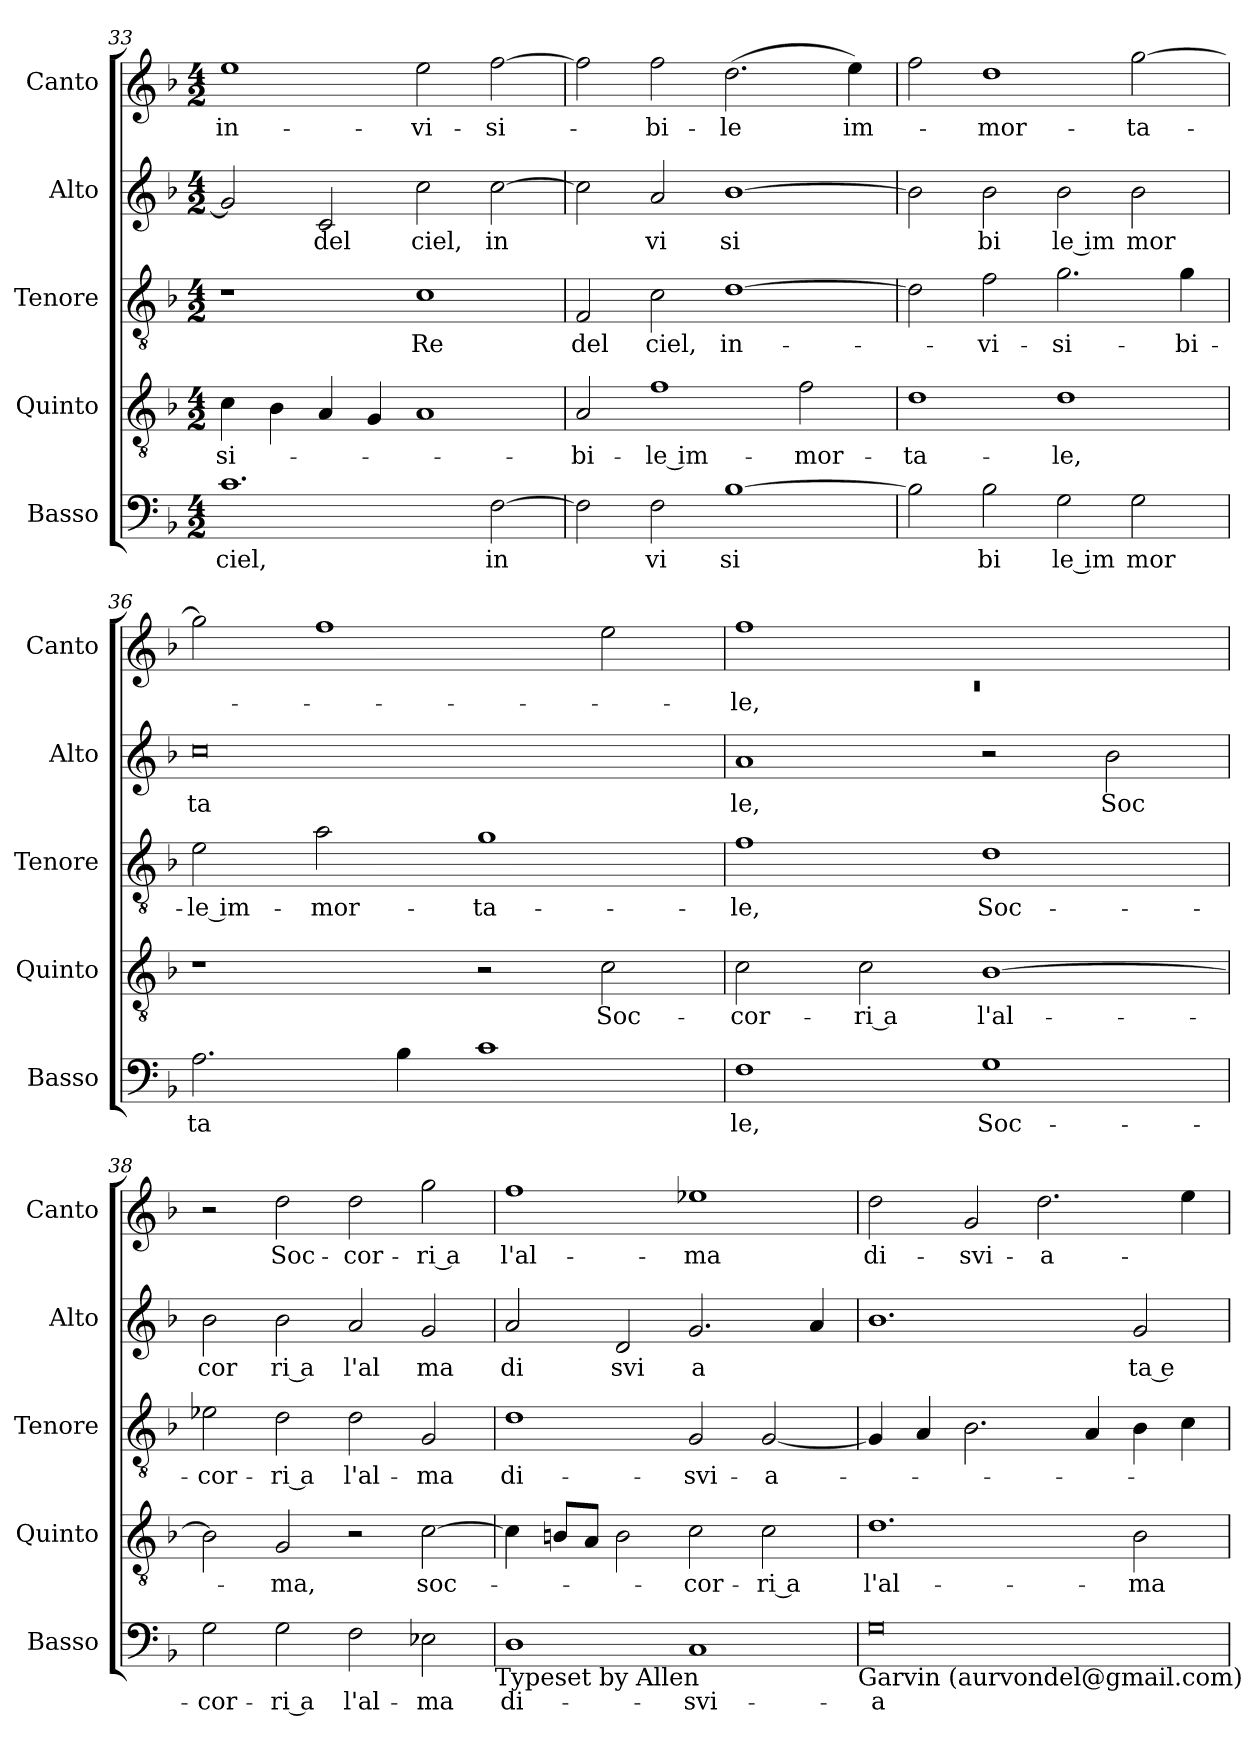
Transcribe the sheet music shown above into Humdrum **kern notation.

**kern	**text	**kern	**text	**kern	**text	**kern	**text	**kern	**text
*part5	*part5	*part4	*part4	*part3	*part3	*part2	*part2	*part1	*part1
*staff5	*staff5	*staff4	*staff4	*staff3	*staff3	*staff2	*staff2	*staff1	*staff1
*I"Basso	*	*I"Quinto	*	*I"Tenore	*	*I"Alto	*	*I"Canto	*
*I'Basso	*	*I'Quinto	*	*I'Tenore	*	*I'Alto	*	*I'Canto	*
*clefF4	*	*clefGv2	*	*clefGv2	*	*clefG2	*	*clefG2	*
*k[b-]	*	*k[b-]	*	*k[b-]	*	*k[b-]	*	*k[b-]	*
*F:	*	*F:	*	*F:	*	*F:	*	*F:	*
*M4/2	*	*M4/2	*	*M4/2	*	*M4/2	*	*M4/2	*
=33	=33	=33	=33	=33	=33	=33	=33	=33	=33
1.c	ciel,	4c\	-si-	1r	.	2g/]	.	1ee	in-
.	.	4B-\	.	.	.	.	.	.	.
.	.	4A/	.	.	.	2c/	del	.	.
.	.	4G/	.	.	.	.	.	.	.
.	.	1A	.	1c	Re	2cc\	ciel,	2ee\	-vi-
[2F\	in	.	.	.	.	[2cc\	in	[2ff\	-si-
=34	=34	=34	=34	=34	=34	=34	=34	=34	=34
2F\]	.	2A/	-bi-	2F/	del	2cc\]	.	2ff\]	.
2F\	vi	1f	le im-	2c\	ciel,	2a/	vi	2ff\	-bi-
[1B-	si	.	.	[1d	in-	[1b-	si	(<2.dd\	-le
.	.	2f\	-mor-	.	.	.	.	.	.
.	.	.	.	.	.	.	.	4ee\)	im-
!!LO:LB:g=z
=35	=35	=35	=35	=35	=35	=35	=35	=35	=35
2B-\]	.	1d	-ta-	2d\]	.	2b-\]	.	2ff\	.
2B-\	bi	.	.	2f\	-vi-	2b-\	bi	1dd	-mor-
2G\	le im	1d	-le,	2.g\	-si-	2b-\	le im	.	.
2G\	mor	.	.	.	.	2b-\	mor	[2gg\	-ta-
.	.	.	.	4g\	-bi-	.	.	.	.
=36	=36	=36	=36	=36	=36	=36	=36	=36	=36
2.A\	ta	1r	.	2e\	le im-	0cc	ta	2gg\]	.
.	.	.	.	2a\	-mor-	.	.	1ff	.
4B-\	.	.	.	.	.	.	.	.	.
1c	.	2r	.	1g	-ta-	.	.	.	.
.	.	2c\	Soc-	.	.	.	.	2ee\	.
=37	=37	=37	=37	=37	=37	=37	=37	=37	=37
*	*	*	*	*	*	*	*	*^	*
1F	le,	2c\	-cor-	1f	-le,	1a	le,	1ff	0rc	-le,
.	.	2c\	ri a	.	.	.	.	.	.	.
1G	Soc-	[1B-	l'al-	1d	Soc-	2r	.	1ryy	.	.
.	.	.	.	.	.	2b-\	Soc	.	.	.
*	*	*	*	*	*	*	*	*v	*v	*
=38	=38	=38	=38	=38	=38	=38	=38	=38	=38
2G\	-cor-	2B-\]	.	2e-X\	-cor-	2b-\	cor	2r	.
2G\	ri a	2G/	-ma,	2d\	ri a	2b-\	ri a	2dd\	Soc-
2F\	l'al-	2r	.	2d\	l'al-	2a/	l'al	2dd\	-cor-
2E-X\	-ma	[2c\	soc-	2G/	-ma	2g/	ma	2gg\	ri a
!LO:TX:b:t=Typeset by Allen	!	!	!	!	!	!	!	!	!
!!LO:PB:g=z
=39	=39	=39	=39	=39	=39	=39	=39	=39	=39
1D	di-	4c\]	.	1d	di-	2a/	di	1ff	l'al-
.	.	8Bn/L	.	.	.	.	.	.	.
.	.	8A/J	.	.	.	.	.	.	.
.	.	2B\	.	.	.	2d/	svi	.	.
1C	-svi-	2c\	-cor-	2G/	-svi-	2.g/	a	1ee-X	-ma
.	.	2c\	ri a	[2G/	-a-	.	.	.	.
.	.	.	.	.	.	4a/	.	.	.
!LO:TX:b:t=Garvin (aurvondel@gmail.com)	!	!	!	!	!	!	!	!	!
=40	=40	=40	=40	=40	=40	=40	=40	=40	=40
0G	-a-	1.d	l'al-	4G/]	.	1.b-	.	2dd\	di-
.	.	.	.	4A/	.	.	.	.	.
.	.	.	.	2.B-\	.	.	.	2g/	-svi-
.	.	.	.	.	.	.	.	2.dd\	-a-
.	.	.	.	4A/	.	.	.	.	.
.	.	2B-\	-ma	4B-\	.	2g/	ta e	.	.
.	.	.	.	4c\	.	.	.	4ee\	.
=	=	=	=	=	=	=	=	=	=
*-	*-	*-	*-	*-	*-	*-	*-	*-	*-
